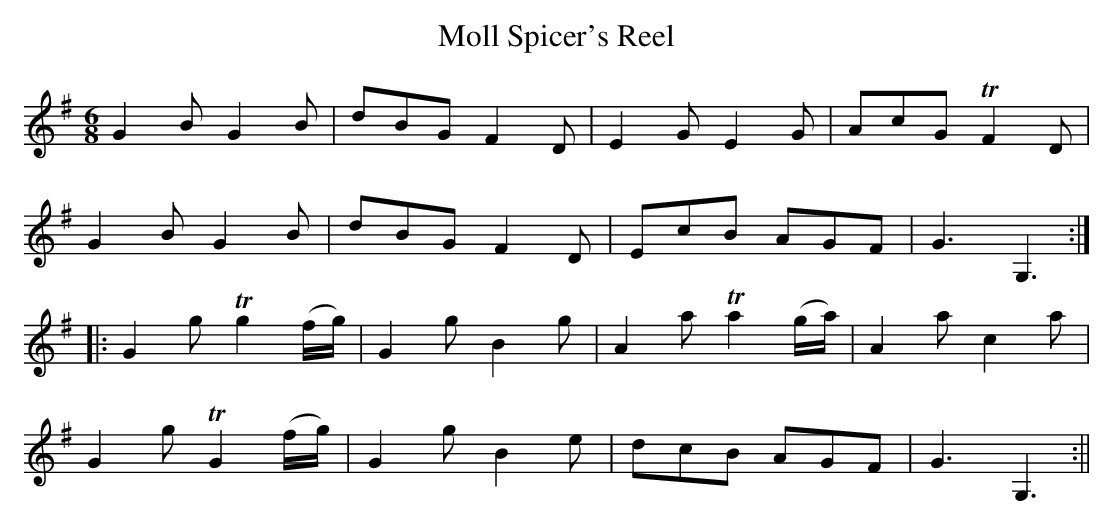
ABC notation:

X:1
T:Moll Spicer's Reel
M:6/8
L:1/8
K:G
G2B G2B|dBG F2D|E2G E2G|AcG TF2D|
G2B G2B|dBG F2D|EcB AGF|G3 G,3:|
|:G2g Tg2 (f/g/)|G2g B2g|A2a Ta2 (g/a/)|A2a c2a|
G2g TG2 (f/g/)|G2g B2e|dcB AGF|G3 G,3:||
